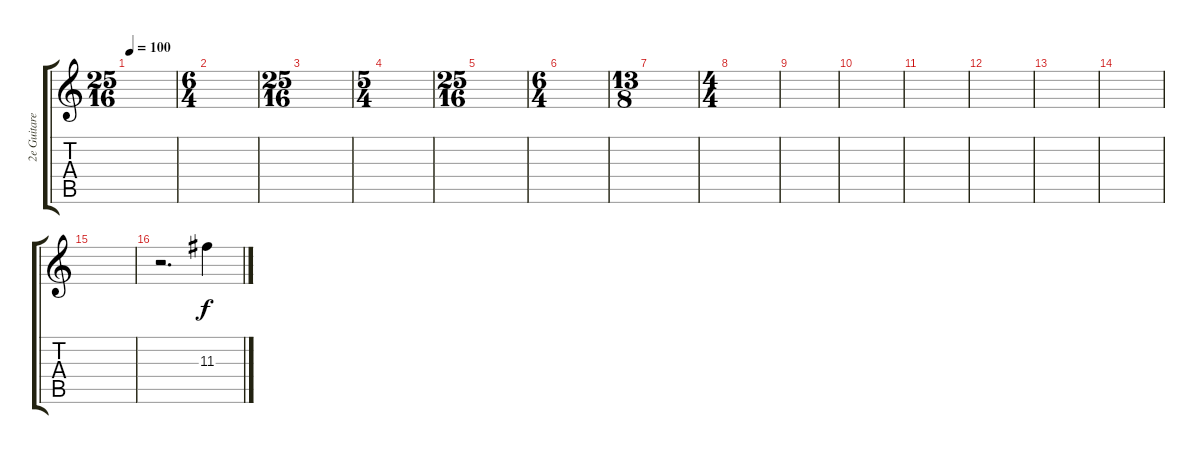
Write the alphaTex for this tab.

\track ("2e Guitare Lead " "2e Guitare") {instrument overdrivenguitar}
\staff {score tabs}
\tuning (E4 B3 G3 D3 A2 E2) {hide}
\ts (25 16)
\tempo 100
\clef g2
\ks c
|
\ts (6 4)
|
\ts (25 16)
|
\ts (5 4)
|
\ts (25 16)
|
\ts (6 4)
|
\ts (13 8)
|
\ts (4 4)
|
|
|
|
|
|
|
|
r.2{d} 11.3{sl}.4
